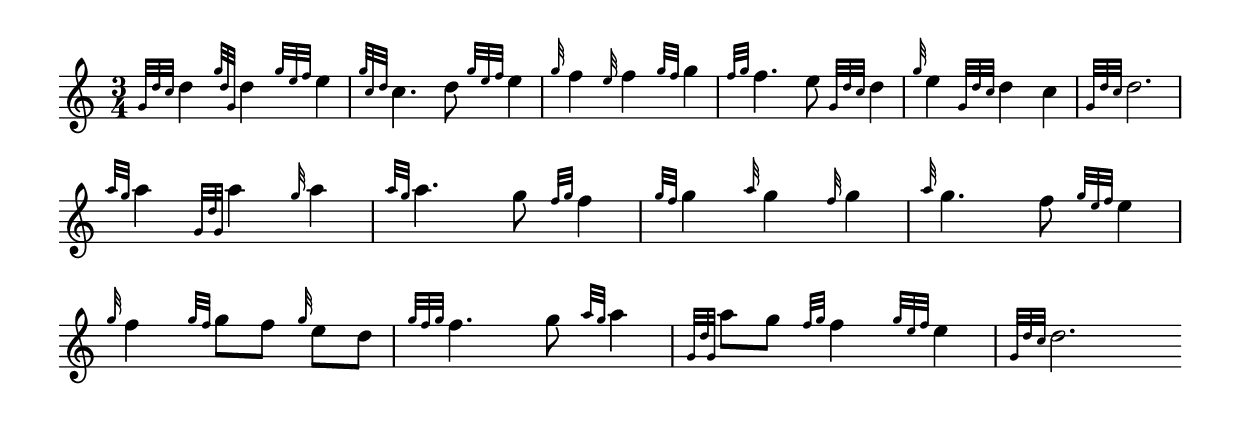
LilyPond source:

\include "bagpipe.ly"
melody = {
		\set Staff.midiInstrument = #"bagpipe"
		\hideKeySignature
		\cadenzaOn
		\once \override Score.BreakAlignment #'break-align-orders =
			#(make-vector 3 '(instrument-name
									left-edge
									ambitus
									span-bar
									breathing-sign
									clef
									key-signature
									time-signature
									staff-bar
									custos
									span-bar))
		\time 3/4
		\thrwd d4 \slurd d4 \dble e4 \bar "|"
 \dblc c4. d8 \dble e4 \bar "|"
 \grg f4 \gre f4 \dblg g4 \bar "|"
 \hdblf f4. e8 \thrwd d4 \bar "|"
 \grg e4 \thrwd d4 c4 \bar "|"
 \thrwd d2. \bar "|" \break

 \dblA A4 \grip A4 \grg A4 \bar "|"
 \dblA A4. g8 \hdblf f4 \bar "|"
 \dblg g4 \grA g4 \grf g4 \bar "|"
 \grA g4. f8 \dble e4 \bar "|" \break

 \grg f4 \dblg g8 [ f8 ] \grg e8 [ d8 ] \bar "|"
 \dblf f4. g8 \dblA A4 \bar "|"
 \grip A8 [ g8 ] \hdblf f4 \dble e4 \bar "|"
 \thrwd d2. \bar ".|" \break 

			}

\score {
	\melody
	\layout {
	indent = 0.0\cm
	\context { \Score \remove "Bar_number_engraver" }
	}
	\header {
	title = "God Save The Queen"
	meter = "Air"
	arranger = "Traditional"
	}
	
}

